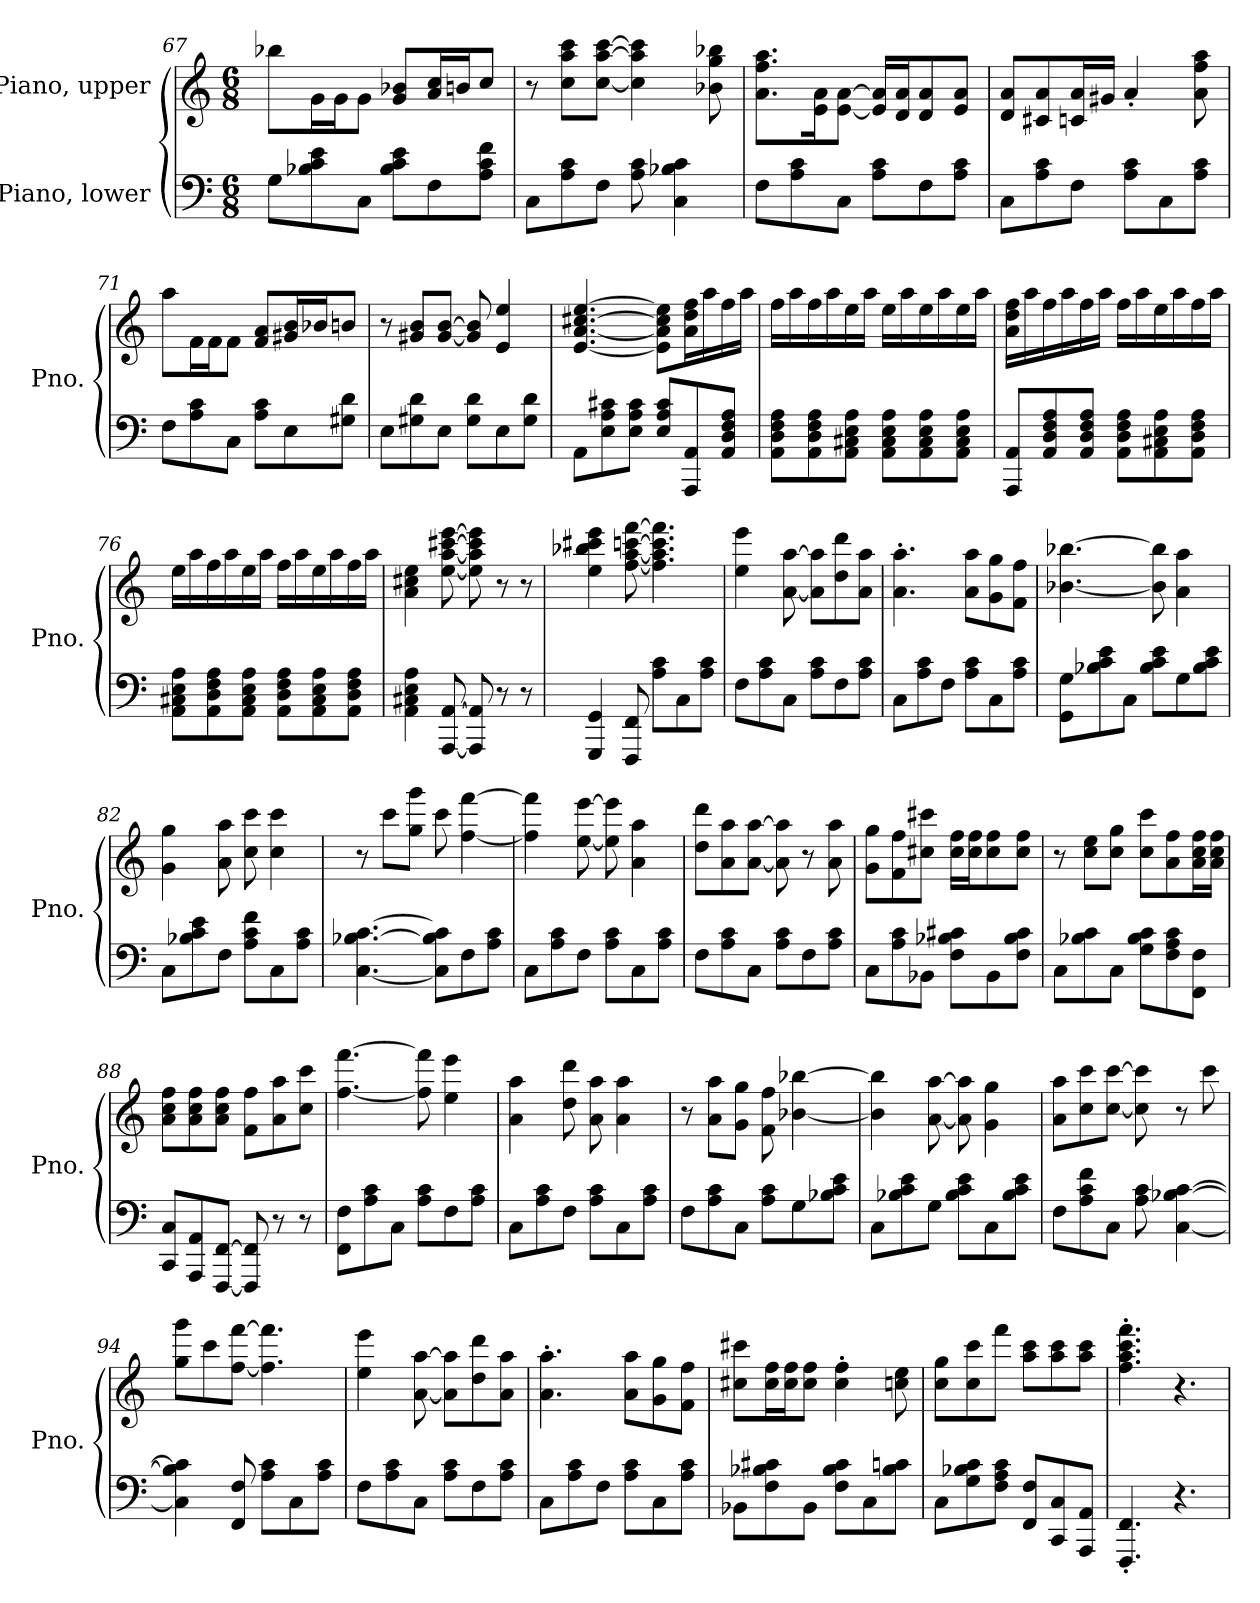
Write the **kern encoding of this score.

**kern	**kern
*part2	*part1
*staff2	*staff1
*I"Piano, lower	*I"Piano, upper
*I'Pno.	*I'Pno.
*clefF4	*clefG2
*k[]	*k[]
*M6/8	*M6/8
=67	=67
8G\L	8bb-X\L
8B-X\ 8c\ 8e\	16g\L
.	16g\J
8C\J	8g\J
8B-\ 8c\ 8e\L	8g/ 8b-X/L
8F\	16a/ 16cc/L
.	16bn/J
8A\ 8c\ 8f\J	8cc/J
=68	=68
8C\L	8r
8A\ 8c\	8cc\ 8aa\ 8ccc\L
8F\J	[8cc\ [8aa\ [8ccc\J
8A\ 8c\	4cc\] 4aa\] 4ccc\]
4C\ 4B-X\ 4c\	.
.	8b-X\ 8gg\ 8bb-X\
!!LO:LB:g=z
=69	=69
8F\L	8.a\ 8.ff\ 8.aa\L
8A\ 8c\	.
.	16e\ 16a\K
8C\J	[8e\ [8a\J
8A\ 8c\L	16e/] 16a/]LL
.	16d/ 16a/J
8F\	8d/ 8a/
8A\ 8c\J	8e/ 8a/J
=70	=70
8C\L	8d/ 8a/L
8A\ 8c\	8c#X/ 8a/
8F\J	16cn/ 16a/L
.	16g#X/JJ
8A\ 8c\L	4a'/
8C\	.
8A\ 8c\J	8a\ 8ff\ 8aa\
=71	=71
8F\L	8aa\L
8A\ 8c\	16f\L
.	16f\J
8C\J	8f\J
8A\ 8c\L	8f/ 8a/L
8E\	16g#X/ 16b/L
.	16b-X/J
8G#X\ 8d\J	8bn/J
=72	=72
8E\L	8r
8G#X\ 8d\	8g#X/ 8b/L
8E\J	[8g#/ [8b/J
8G#\ 8d\L	8g#/] 8b/]
8E\	4e/ 4ee/
8G#\ 8d\J	.
!!LO:LB:g=z
=73	=73
8AA\L	[4.e/ [4.a/ [4.cc#X/ [4.ee/
8E\ 8A\ 8c#X\	.
8E\ 8A\ 8c#\J	.
8E/ 8A/ 8c#/L	8e\] 8a\] 8cc#\] 8ee\]L
8AAA/ 8AA/	16a\ 16dd\ 16ff\L
.	16aa\
8AA/ 8D/ 8F/ 8A/J	16ff\
.	16aa\JJ
=74	=74
8AA\ 8D\ 8F\ 8A\L	16ff\LL
.	16aa\
8AA\ 8D\ 8F\ 8A\	16ff\
.	16aa\
8AA\ 8C#X\ 8E\ 8A\J	16ee\
.	16aa\JJ
8AA\ 8C#\ 8E\ 8A\L	16ee\LL
.	16aa\
8AA\ 8C#\ 8E\ 8A\	16ee\
.	16aa\
8AA\ 8C#\ 8E\ 8A\J	16ee\
.	16aa\JJ
=75	=75
8AAA/ 8AA/L	16a\ 16dd\ 16ff\LL
.	16aa\
8AA/ 8D/ 8F/ 8A/	16ff\
.	16aa\
8AA/ 8D/ 8F/ 8A/J	16ff\
.	16aa\JJ
8AA\ 8D\ 8F\ 8A\L	16ff\LL
.	16aa\
8AA\ 8C#X\ 8E\ 8A\	16ee\
.	16aa\
8AA\ 8D\ 8F\ 8A\J	16ff\
.	16aa\JJ
!!LO:LB:g=z
=76	=76
8AA\ 8C#X\ 8E\ 8A\L	16ee\LL
.	16aa\
8AA\ 8D\ 8F\ 8A\	16ff\
.	16aa\
8AA\ 8C#\ 8E\ 8A\J	16ee\
.	16aa\JJ
8AA\ 8D\ 8F\ 8A\L	16ff\LL
.	16aa\
8AA\ 8C#\ 8E\ 8A\	16ee\
.	16aa\
8AA\ 8D\ 8F\ 8A\J	16ff\
.	16aa\JJ
=77	=77
4AA\ 4C#X\ 4E\ 4A\	4a\ 4cc#X\ 4ee\
[8AAA/ [8AA/	[8ee\ [8aa\ [8ccc#X\ [8eee\
8AAA/] 8AA/]	8ee\] 8aa\] 8ccc#\] 8eee\]
8r	8r
8r	8r
=78	=78
4GGG/ 4GG/	4ee\ 4bb-X\ 4ccc#X\ 4eee\
8FFF/ 8FF/	[8ff\ [8aa\ [8cccn\ [8fff\
8A\ 8c\L	4.ff\] 4.aa\] 4.ccc\] 4.fff\]
8C\	.
8A\ 8c\J	.
=79	=79
8F\L	4ee\ 4eee\
8A\ 8c\	.
8C\J	[8a\ [8aa\
8A\ 8c\L	8a\] 8aa\]L
8F\	8dd\ 8ddd\
8A\ 8c\J	8a\ 8aa\J
=80	=80
8C\L	4.a\' 4.aa\'
8A\ 8c\	.
8F\J	.
8A\ 8c\L	8a\ 8aa\L
8C\	8g\ 8gg\
8A\ 8c\J	8f\ 8ff\J
!!LO:LB:g=z
=81	=81
8GG\ 8G\L	[4.b-X\ [4.bb-X\
8B-X\ 8c\ 8e\	.
8C\J	.
8B-\ 8c\ 8e\L	8b-\] 8bb-\]
8G\	4a\ 4aa\
8B-\ 8c\ 8e\J	.
=82	=82
8C\L	4g\ 4gg\
8B-X\ 8c\ 8e\	.
8F\J	8a\ 8aa\
8A\ 8c\ 8f\L	8cc\ 8ccc\
8C\	4cc\ 4ccc\
8A\ 8c\J	.
=83	=83
[4.C\ [4.B-X\ [4.c\	8r
.	8ccc\L
.	8gg\ 8ggg\J
8C\] 8B-\] 8c\]L	8ccc\
8F\	[4ff\ [4fff\
8A\ 8c\J	.
=84	=84
8C\L	4ff\] 4fff\]
8A\ 8c\	.
8F\J	[8ee\ [8eee\
8A\ 8c\L	8ee\] 8eee\]
8C\	4a\ 4aa\
8A\ 8c\J	.
=85	=85
8F\L	8dd\ 8ddd\L
8A\ 8c\	8a\ 8aa\
8C\J	[8a\ [8aa\J
8A\ 8c\L	8a\] 8aa\]
8F\	8r
8A\ 8c\J	8a\ 8aa\
!!LO:LB:g=z
=86	=86
8C\L	8g\ 8gg\L
8A\ 8c\	8f\ 8ff\
8BB-X\J	8cc#X\ 8ccc#X\J
8F\ 8B-X\ 8c#X\L	16cc#\ 16ff\LL
.	16cc#\ 16ff\J
8BB-\	8cc#\ 8ff\
8F\ 8B-\ 8c#\J	8cc#\ 8ff\J
=87	=87
8C\L	8r
8B-X\ 8c\	8cc\ 8ee\L
8C\J	8cc\ 8gg\J
8G\ 8B-\ 8c\L	8cc\ 8ccc\L
8F\ 8A\ 8c\	8a\ 8ff\
8FF\ 8F\J	16a\ 16cc\ 16ff\L
.	16a\ 16cc\ 16ff\JJ
=88	=88
8CC/ 8C/L	8a\ 8cc\ 8ff\L
8AAA/ 8AA/	8a\ 8cc\ 8ff\
[8FFF/ [8FF/J	8a\ 8cc\ 8ff\J
8FFF/] 8FF/]	8f\ 8ff\L
8r	8a\ 8aa\
8r	8cc\ 8ccc\J
=89	=89
8FF\ 8F\L	[4.ff\ [4.fff\
8A\ 8c\	.
8C\J	.
8A\ 8c\L	8ff\] 8fff\]
8F\	4ee\ 4eee\
8A\ 8c\J	.
!!LO:PB:g=z
=90	=90
8C\L	4a\ 4aa\
8A\ 8c\	.
8F\J	8dd\ 8ddd\
8A\ 8c\L	8a\ 8aa\
8C\	4a\ 4aa\
8A\ 8c\J	.
=91	=91
8F\L	8r
8A\ 8c\	8a\ 8aa\L
8C\J	8g\ 8gg\J
8A\ 8c\L	8f\ 8ff\
8G\	[4b-X\ [4bb-X\
8B-X\ 8c\ 8e\J	.
=92	=92
8C\L	4b-\] 4bb-\]
8B-X\ 8c\ 8e\	.
8G\J	[8a\ [8aa\
8B-\ 8c\ 8e\L	8a\] 8aa\]
8C\	4g\ 4gg\
8B-\ 8c\ 8e\J	.
=93	=93
8F\L	8a\ 8aa\L
8A\ 8c\ 8f\	8cc\ 8ccc\
8C\J	[8cc\ [8ccc\J
8A\ 8c\	8cc\] 8ccc\]
[4C\ [4B-X\ [4c\	8r
.	8ccc\
=94	=94
4C\] 4B-\] 4c\]	8gg\ 8ggg\L
.	8ccc\
8FF/ 8F/	[8ff\ [8fff\J
8A\ 8c\L	4.ff\] 4.fff\]
8C\	.
8A\ 8c\J	.
!!LO:LB:g=z
=95	=95
8F\L	4ee\ 4eee\
8A\ 8c\	.
8C\J	[8a\ [8aa\
8A\ 8c\L	8a\] 8aa\]L
8F\	8dd\ 8ddd\
8A\ 8c\J	8a\ 8aa\J
=96	=96
8C\L	4.a\' 4.aa\'
8A\ 8c\	.
8F\J	.
8A\ 8c\L	8a\ 8aa\L
8C\	8g\ 8gg\
8A\ 8c\J	8f\ 8ff\J
=97	=97
8BB-X\L	8cc#X\ 8ccc#X\L
8F\ 8B-X\ 8c#X\	16cc#\ 16ff\L
.	16cc#\ 16ff\J
8BB-\J	8cc#\ 8ff\J
8F\ 8B-\ 8c#\L	4cc#\' 4ff\'
8C\	.
8B-\ 8cn\J	8ccn\ 8ee\
=98	=98
8C\L	8cc\ 8gg\L
8G\ 8B-X\ 8c\	8cc\ 8ccc\
8F\ 8A\ 8c\J	8fff\J
8FF/ 8F/L	8aa\ 8ccc\L
8CC/ 8C/	8aa\ 8ccc\
8AAA/ 8AA/J	8aa\ 8ccc\J
=99	=99
4.FFF/' 4.FF/'	4.ff\' 4.aa\' 4.ccc\' 4.fff\'
4.r	4.r
=	=
*-	*-
